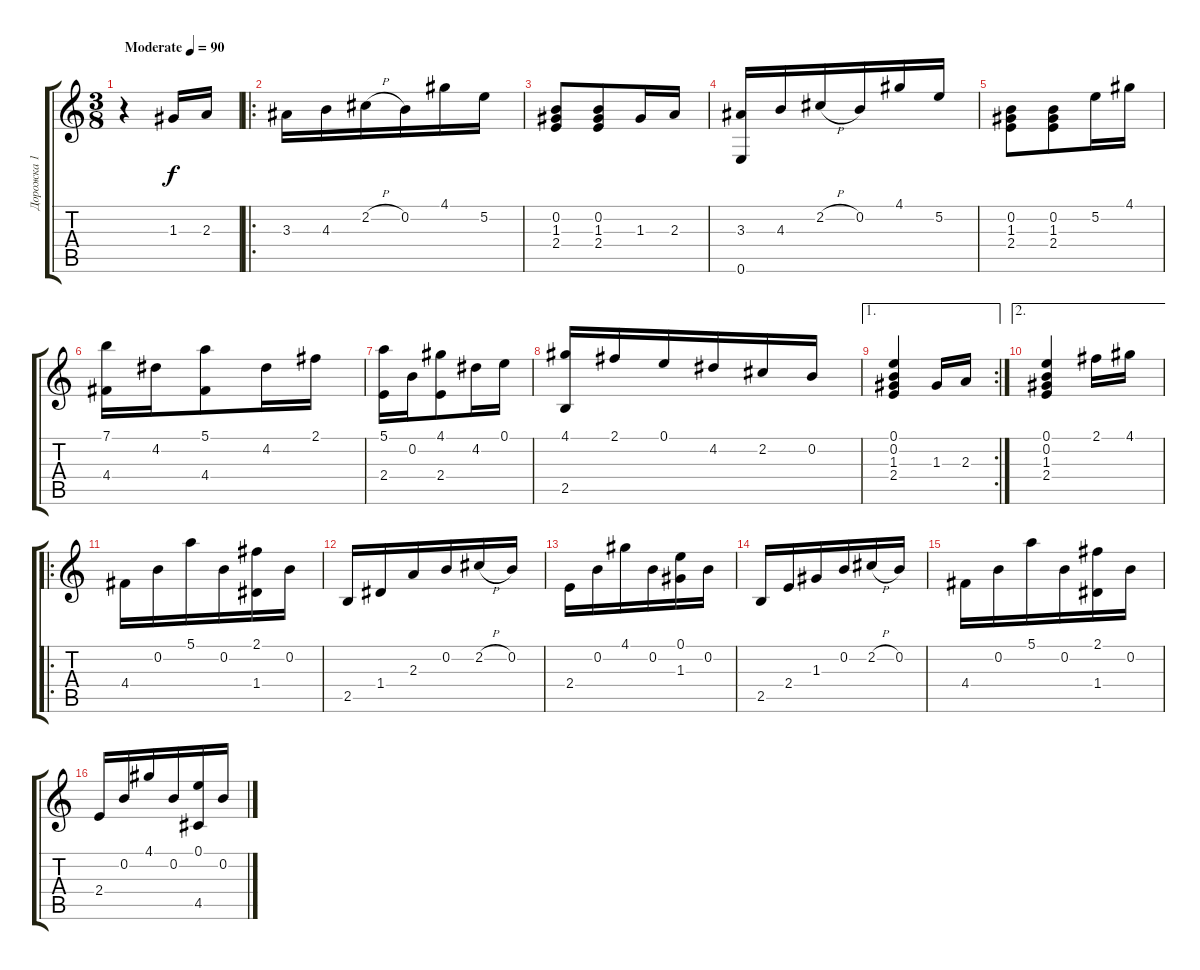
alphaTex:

\track ("Дорожка 1" "Дорожка 1") {instrument acousticguitarnylon}
\staff {score tabs}
\tuning (E4 B3 G3 D3 A2 E2) {hide}
\ts (3 8)
\tempo (90 "Moderate")
\clef g2
\ks c
r.4{dy f instrument acousticguitarnylon} 1.3.16 2.3.16 |
\ro
3.3.16 4.3.16 2.2{h}.16 0.2.16 4.1.16 5.2.16 |
(0.2 1.3 2.4).8 (0.2 1.3 2.4).8 1.3.16 2.3.16 |
(3.3 0.6).16 4.3.16 2.2{h}.16 0.2.16 4.1.16 5.2.16 |
(0.2 1.3 2.4).8 (0.2 1.3 2.4).8 5.2.16 4.1.16 |
(7.1 4.4).16 4.2.16 (5.1 4.4).8 4.2.16 2.1.16 |
(5.1 2.4).16 0.2.16 (4.1 2.4).8 4.2.16 0.1.16 |
(4.1 2.5).16 2.1.16 0.1.16 4.2.16 2.2.16 0.2.16 |
\ae 1
\rc 2
(0.1 0.2 1.3 2.4).4 1.3.16 2.3.16 |
\ae 2
(0.1 0.2 1.3 2.4).4 2.1.16 4.1.16 |
\ro
4.4.16 0.2.16 5.1.16 0.2.16 (2.1 1.4).16 0.2.16 |
2.5.16 1.4.16 2.3.16 0.2.16 2.2{h}.16 0.2.16 |
2.4.16 0.2.16 4.1.16 0.2.16 (0.1 1.3).16 0.2.16 |
2.5.16 2.4.16 1.3.16 0.2.16 2.2{h}.16 0.2.16 |
4.4.16 0.2.16 5.1.16 0.2.16 (2.1 1.4).16 0.2.16 |
2.4.16 0.2.16 4.1.16 0.2.16 (0.1 4.5).16 0.2.16
